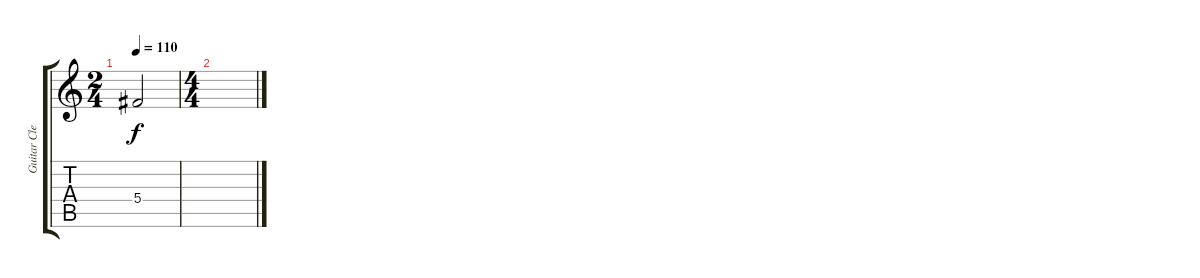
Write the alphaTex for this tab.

\track ("Guitar Clean" "Guitar Cle") {instrument electricguitarclean}
\staff {score tabs}
\tuning (Eb4 Bb3 Gb3 Db3 Ab2 Eb2) {hide}
\ts (2 4)
\tempo 110
\clef g2
\ks c
5.4.2{dy f} |
\ts (4 4)
